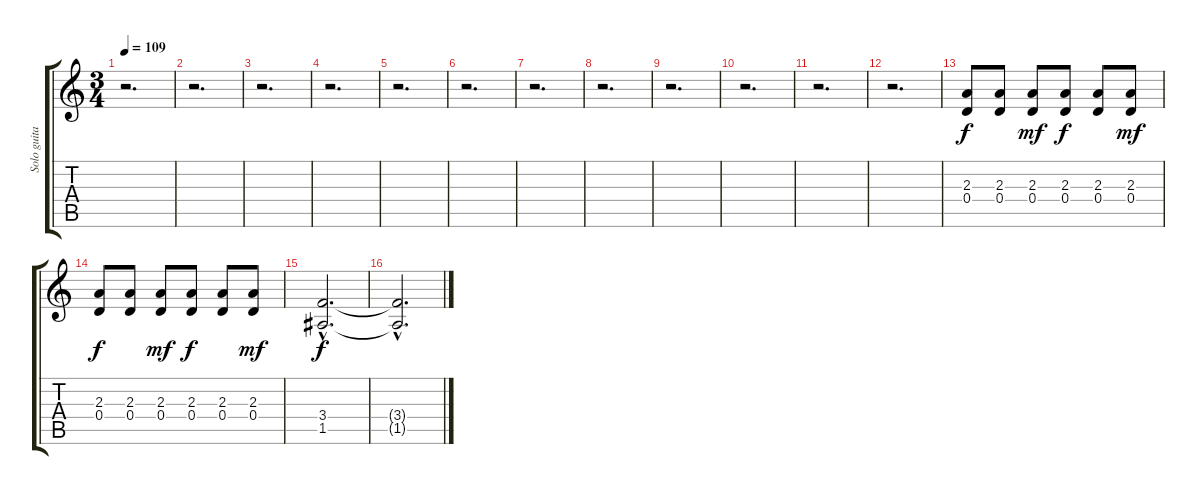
\track ("Solo guitar" "Solo guita") {instrument distortionguitar}
\staff {score tabs}
\tuning (E4 B3 G3 D3 A2 E2) {hide}
\ts (3 4)
\tempo 109
\clef g2
\ks c
r.2{d dy f} |
r.2{d} |
r.2{d} |
r.2{d} |
r.2{d} |
r.2{d} |
r.2{d} |
r.2{d} |
r.2{d} |
r.2{d} |
r.2{d} |
r.2{d} |
(2.3 0.4).8 (2.3 0.4).8 (2.3 0.4).8{dy mf} (2.3 0.4).8{dy f} (2.3 0.4).8 (2.3 0.4).8{dy mf} |
(2.3 0.4).8{dy f} (2.3 0.4).8 (2.3 0.4).8{dy mf} (2.3 0.4).8{dy f} (2.3 0.4).8 (2.3 0.4).8{dy mf} |
(3.4{hac} 1.5{hac}).2{d dy f} |
(3.4{hac t} 1.5{hac t}).2{d}
